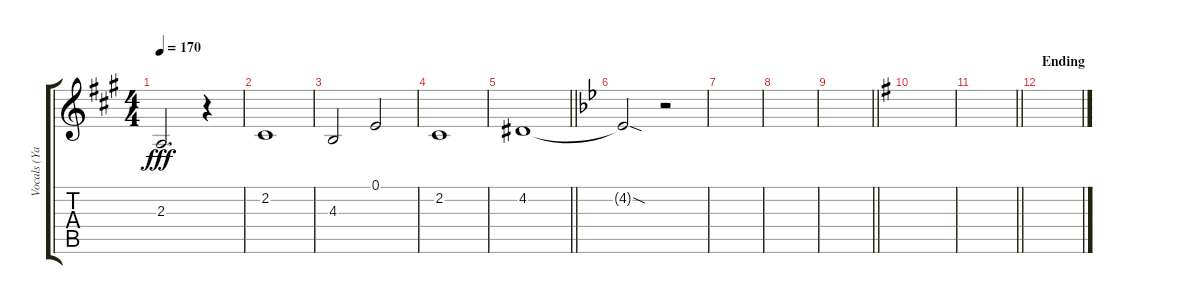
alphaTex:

\track ("Vocals (Yamanaka Sawako/\"Catherine\")" "Vocals (Ya") {instrument tuba}
\staff {score tabs}
\tuning (E4 B3 G3 D3 A2 E2) {hide}
\ts (4 4)
\tempo 170
\clef g2
\ks a
2.3{t}.2{d dy fff} r.4 |
2.2.1 |
4.3.2 0.1.2 |
2.2.1 |
\barLineRight lightlight
4.2.1 |
\ks bb
4.2{sod t}.2 r.2 |
|
|
\barLineRight lightlight
|
\ks g
|
\barLineRight lightlight
|
\section ("" "Ending")
